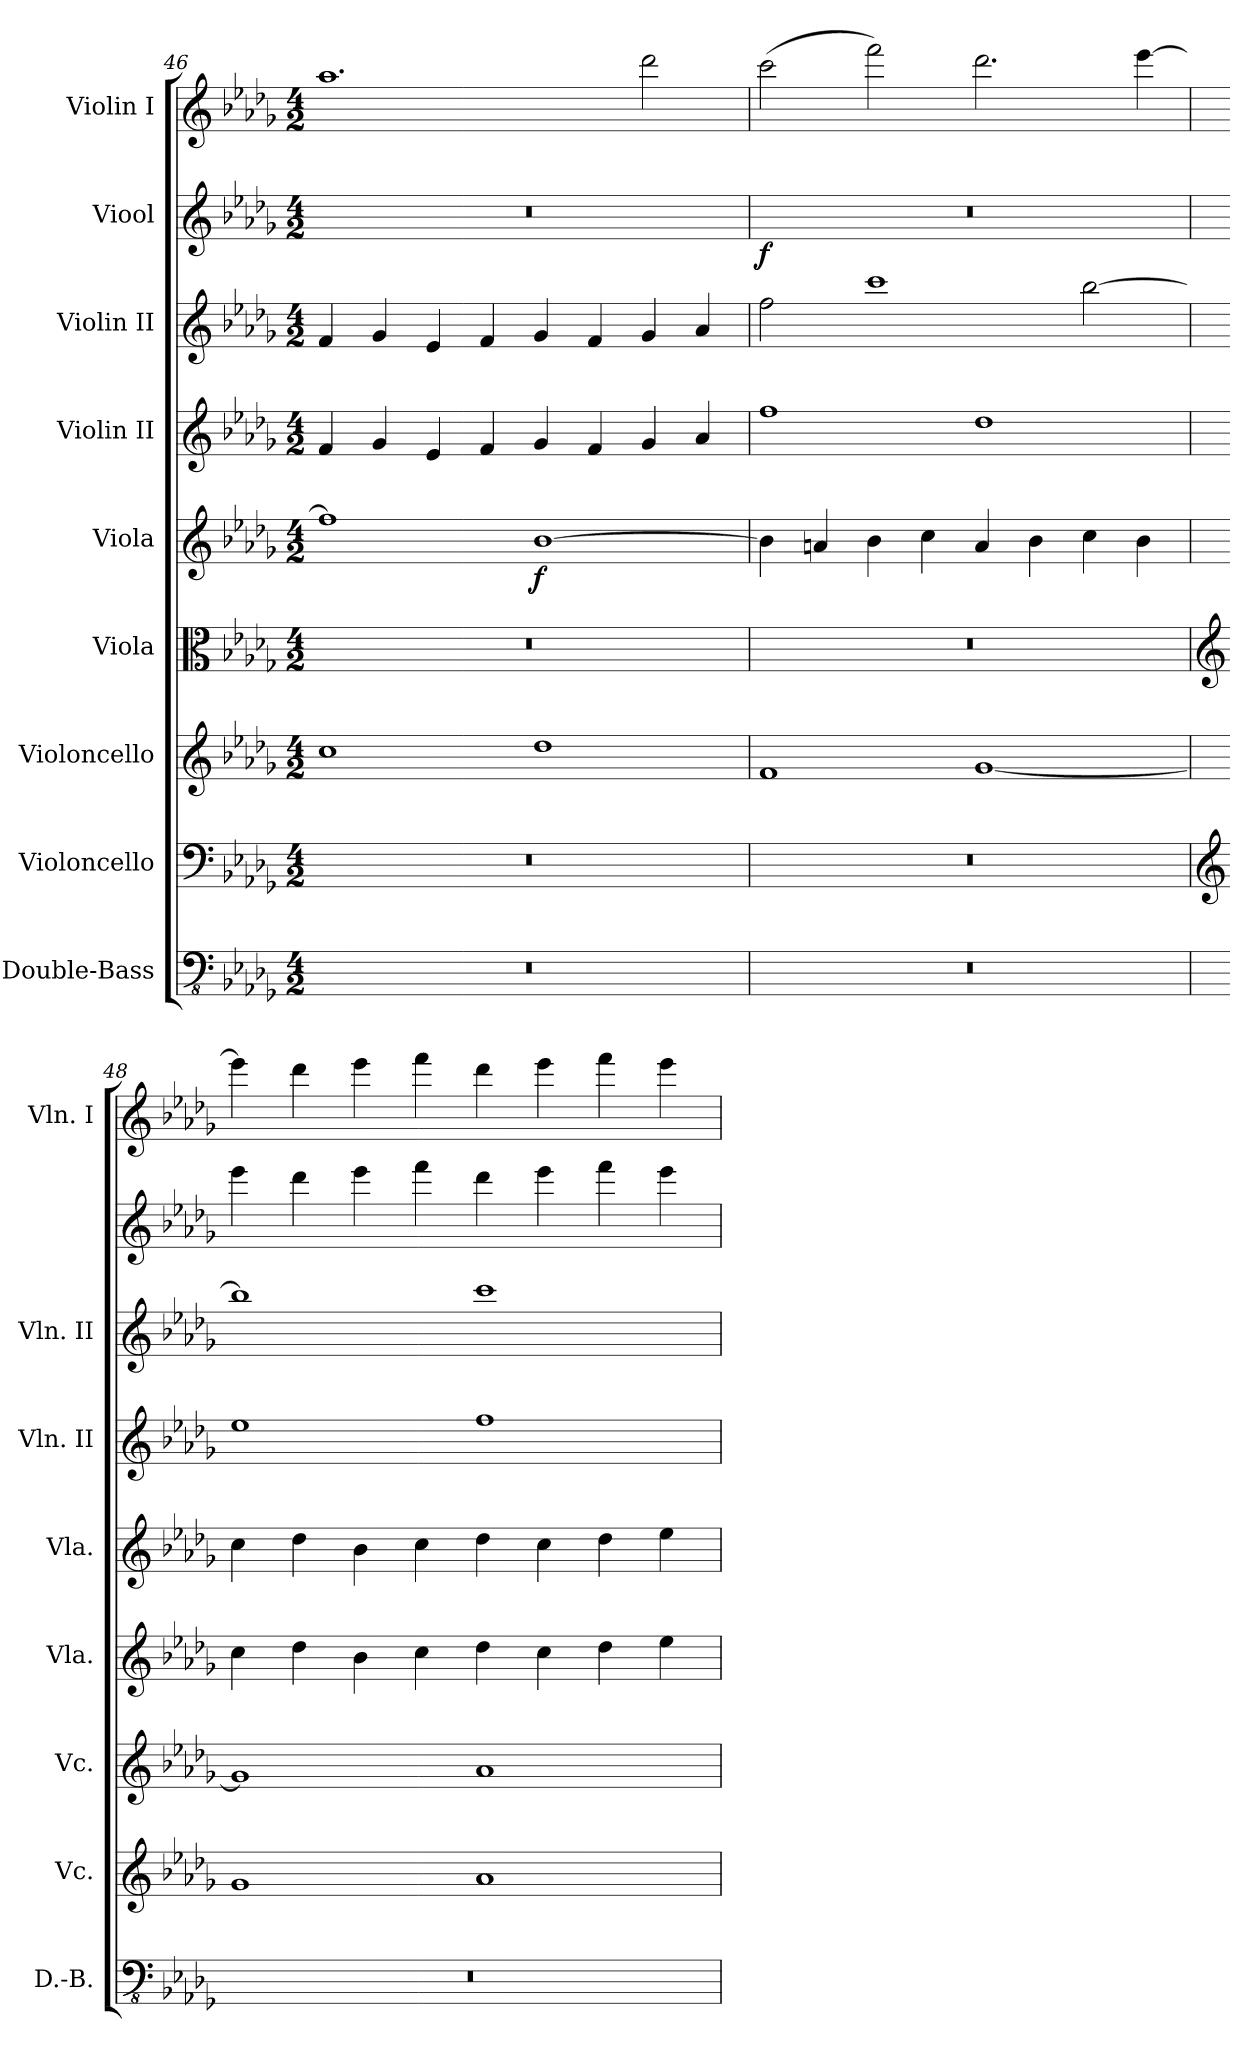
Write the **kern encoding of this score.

**kern	**kern	**kern	**kern	**kern	**dynam	**kern	**kern	**kern	**dynam	**kern
*part9	*part8	*part7	*part6	*part5	*part5	*part4	*part3	*part2	*part2	*part1
*staff9	*staff8	*staff7	*staff6	*staff5	*staff5	*staff4	*staff3	*staff2	*staff2	*staff1
*I"Double-Bass	*I"Violoncello	*I"Violoncello	*I"Viola	*I"Viola	*	*I"Violin II	*I"Violin II	*I"Viool	*	*I"Violin I
*I'D.-B.	*I'Vc.	*I'Vc.	*I'Vla.	*I'Vla.	*	*I'Vln. II	*I'Vln. II	*	*	*I'Vln. I
*clefFv4	*clefF4	*clefG2	*clefC3	*clefG2	*	*clefG2	*clefG2	*clefG2	*	*clefG2
*ITrd7c12	*	*	*	*	*	*	*	*	*	*
*k[b-e-a-d-g-]	*k[b-e-a-d-g-]	*k[b-e-a-d-g-]	*k[b-e-a-d-g-]	*k[b-e-a-d-g-]	*	*k[b-e-a-d-g-]	*k[b-e-a-d-g-]	*k[b-e-a-d-g-]	*	*k[b-e-a-d-g-]
*M4/2	*M4/2	*M4/2	*M4/2	*M4/2	*	*M4/2	*M4/2	*M4/2	*	*M4/2
=46	=46	=46	=46	=46	=46	=46	=46	=46	=46	=46
0r	0r	1cc	0r	1ff]	.	4f/	4f/	0r	.	1.aa-
.	.	.	.	.	.	4g-/	4g-/	.	.	.
.	.	.	.	.	.	4e-/	4e-/	.	.	.
.	.	.	.	.	.	4f/	4f/	.	.	.
!	!	!	!	!	!LO:DY:b	!	!	!	!	!
.	.	1dd-	.	[1b-	f	4g-/	4g-/	.	.	.
.	.	.	.	.	.	4f/	4f/	.	.	.
.	.	.	.	.	.	4g-/	4g-/	.	.	2ddd-\
.	.	.	.	.	.	4a-/	4a-/	.	.	.
=47	=47	=47	=47	=47	=47	=47	=47	=47	=47	=47
!	!	!	!	!	!	!	!	!	!LO:DY:b	!
0r	0r	1f	0r	4b-\]	.	1ff	2ff\	0r	f	(2ccc\
.	.	.	.	4an/	.	.	.	.	.	.
.	.	.	.	4b-\	.	.	1ccc	.	.	2fff\)
.	.	.	.	4cc\	.	.	.	.	.	.
.	.	[1g-	.	4a/	.	1dd-	.	.	.	2.ddd-\
.	.	.	.	4b-\	.	.	.	.	.	.
.	.	.	.	4cc\	.	.	[2bb-\	.	.	.
.	.	.	.	4b-\	.	.	.	.	.	[4eee-\
!!LO:PB:g=z
=48	=48	=48	=48	=48	=48	=48	=48	=48	=48	=48
*	*clefG2	*	*clefG2	*	*	*	*	*	*	*
0r	1g-	1g-]	4cc\	4cc\	.	1ee-	1bb-]	4eee-\	.	4eee-\]
.	.	.	4dd-\	4dd-\	.	.	.	4ddd-\	.	4ddd-\
.	.	.	4b-\	4b-\	.	.	.	4eee-\	.	4eee-\
.	.	.	4cc\	4cc\	.	.	.	4fff\	.	4fff\
.	1a-	1a-	4dd-\	4dd-\	.	1ff	1ccc	4ddd-\	.	4ddd-\
.	.	.	4cc\	4cc\	.	.	.	4eee-\	.	4eee-\
.	.	.	4dd-\	4dd-\	.	.	.	4fff\	.	4fff\
.	.	.	4ee-\	4ee-\	.	.	.	4eee-\	.	4eee-\
=	=	=	=	=	=	=	=	=	=	=
*-	*-	*-	*-	*-	*-	*-	*-	*-	*-	*-
